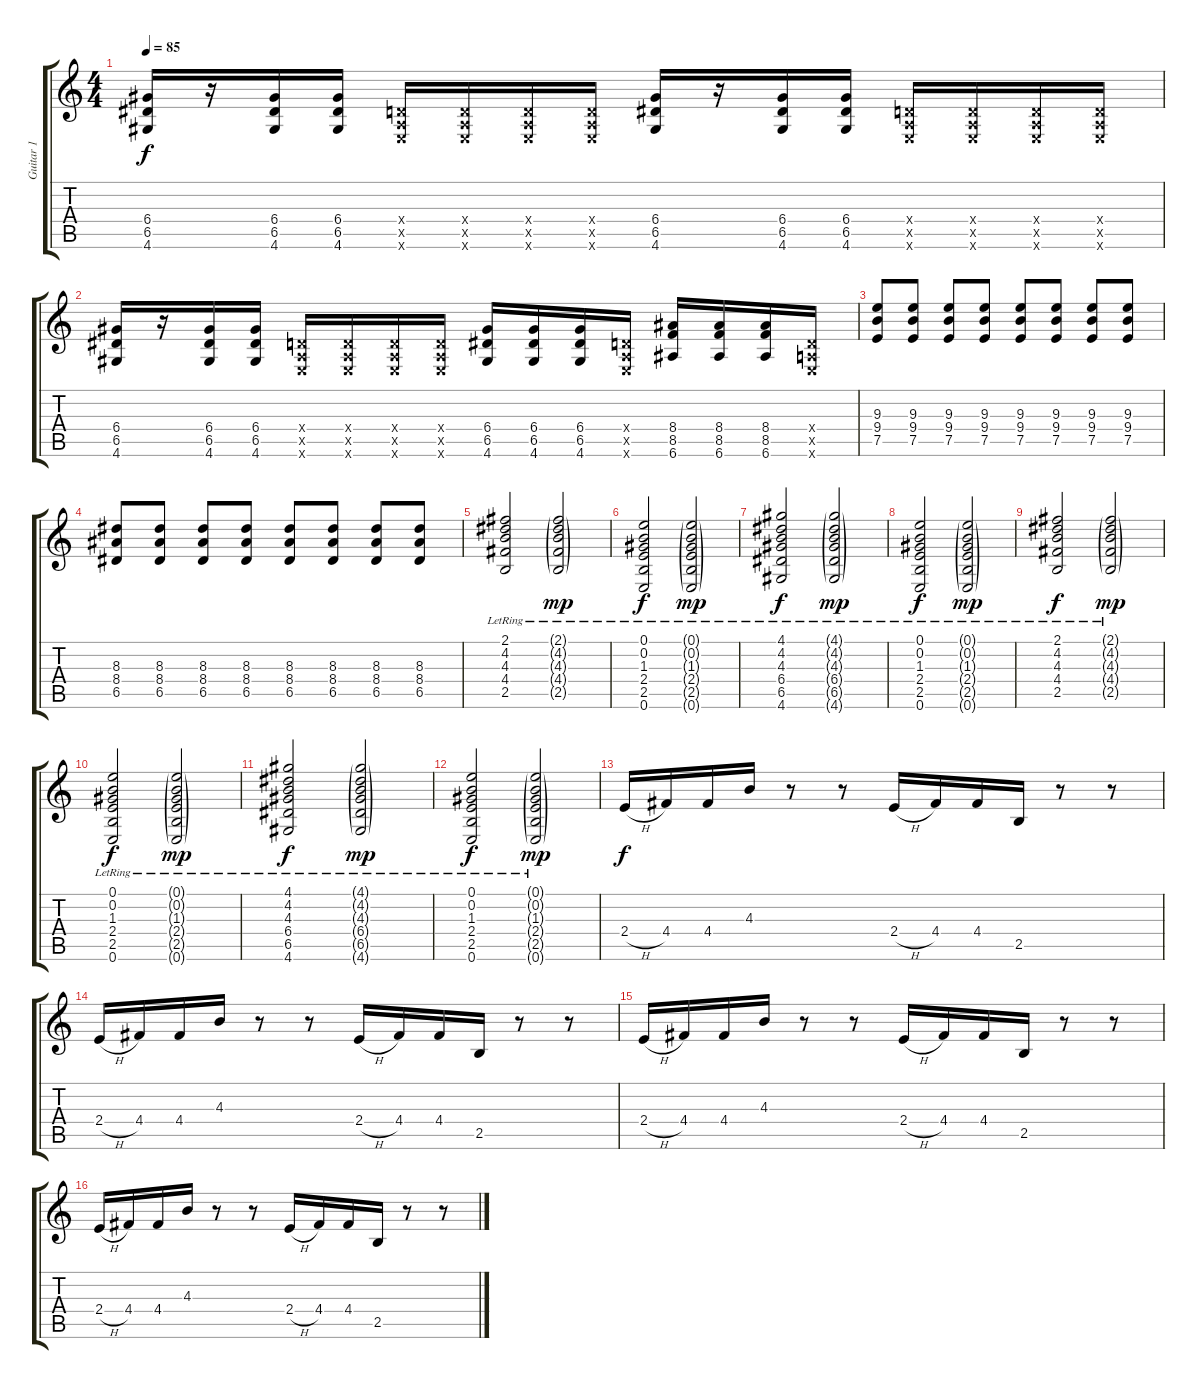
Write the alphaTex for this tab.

\track ("Guitar 1" "Guitar 1") {instrument distortionguitar}
\staff {score tabs}
\tuning (E4 B3 G3 D3 A2 E2) {hide}
\ts (4 4)
\tempo 85
\clef g2
\ks c
(6.4 6.5 4.6).16{dy f} r.16 (6.4 6.5 4.6).16 (6.4 6.5 4.6).16 (0.4{x} 0.5{x} 0.6{x}).16 (0.4{x} 0.5{x} 0.6{x}).16 (0.4{x} 0.5{x} 0.6{x}).16 (0.4{x} 0.5{x} 0.6{x}).16 (6.4 6.5 4.6).16 r.16 (6.4 6.5 4.6).16 (6.4 6.5 4.6).16 (0.4{x} 0.5{x} 0.6{x}).16 (0.4{x} 0.5{x} 0.6{x}).16 (0.4{x} 0.5{x} 0.6{x}).16 (0.4{x} 0.5{x} 0.6{x}).16 |
(6.4 6.5 4.6).16 r.16 (6.4 6.5 4.6).16 (6.4 6.5 4.6).16 (0.4{x} 0.5{x} 0.6{x}).16 (0.4{x} 0.5{x} 0.6{x}).16 (0.4{x} 0.5{x} 0.6{x}).16 (0.4{x} 0.5{x} 0.6{x}).16 (6.4 6.5 4.6).16 (6.4 6.5 4.6).16 (6.4 6.5 4.6).16 (0.4{x} 0.5{x} 0.6{x}).16 (8.4 8.5 6.6).16 (8.4 8.5 6.6).16{beam merge} (8.4 8.5 6.6).16 (0.4{x} 0.5{x} 0.6{x}).16 |
(9.3 9.4 7.5).8 (9.3 9.4 7.5).8 (9.3 9.4 7.5).8 (9.3 9.4 7.5).8 (9.3 9.4 7.5).8 (9.3 9.4 7.5).8 (9.3 9.4 7.5).8 (9.3 9.4 7.5).8 |
(8.3 8.4 6.5).8 (8.3 8.4 6.5).8 (8.3 8.4 6.5).8 (8.3 8.4 6.5).8 (8.3 8.4 6.5).8 (8.3 8.4 6.5).8 (8.3 8.4 6.5).8 (8.3 8.4 6.5).8 |
(2.1{lr} 4.2{lr} 4.3{lr} 4.4{lr} 2.5{lr}).2 (2.1{g lr} 4.2{g lr} 4.3{g lr} 4.4{g lr} 2.5{g lr}).2{dy mp} |
(0.1{lr} 0.2{lr} 1.3{lr} 2.4{lr} 2.5{lr} 0.6{lr}).2{dy f} (0.1{g lr} 0.2{g lr} 1.3{g lr} 2.4{g lr} 2.5{g lr} 0.6{g lr}).2{dy mp} |
(4.1{lr} 4.2{lr} 4.3{lr} 6.4{lr} 6.5{lr} 4.6{lr}).2{dy f} (4.1{g lr} 4.2{g lr} 4.3{g lr} 6.4{g lr} 6.5{g lr} 4.6{g lr}).2{dy mp} |
(0.1{lr} 0.2{lr} 1.3{lr} 2.4{lr} 2.5{lr} 0.6{lr}).2{dy f} (0.1{g lr} 0.2{g lr} 1.3{g lr} 2.4{g lr} 2.5{g lr} 0.6{g lr}).2{dy mp} |
(2.1{lr} 4.2{lr} 4.3{lr} 4.4{lr} 2.5{lr}).2{dy f} (2.1{g lr} 4.2{g lr} 4.3{g lr} 4.4{g lr} 2.5{g lr}).2{dy mp} |
(0.1{lr} 0.2{lr} 1.3{lr} 2.4{lr} 2.5{lr} 0.6{lr}).2{dy f} (0.1{g lr} 0.2{g lr} 1.3{g lr} 2.4{g lr} 2.5{g lr} 0.6{g lr}).2{dy mp} |
(4.1{lr} 4.2{lr} 4.3{lr} 6.4{lr} 6.5{lr} 4.6{lr}).2{dy f} (4.1{g lr} 4.2{g lr} 4.3{g lr} 6.4{g lr} 6.5{g lr} 4.6{g lr}).2{dy mp} |
(0.1{lr} 0.2{lr} 1.3{lr} 2.4{lr} 2.5{lr} 0.6{lr}).2{dy f} (0.1{g lr} 0.2{g lr} 1.3{g lr} 2.4{g lr} 2.5{g lr} 0.6{g lr}).2{dy mp} |
2.4{h}.16{dy f} 4.4.16 4.4.16 4.3.16 r.8 r.8 2.4{h}.16 4.4.16 4.4.16{beam merge} 2.5.16{beam merge} r.8 r.8 |
2.4{h}.16 4.4.16 4.4.16 4.3.16 r.8 r.8 2.4{h}.16 4.4.16 4.4.16{beam merge} 2.5.16{beam merge} r.8 r.8 |
2.4{h}.16 4.4.16 4.4.16 4.3.16 r.8 r.8 2.4{h}.16 4.4.16 4.4.16{beam merge} 2.5.16{beam merge} r.8 r.8 |
2.4{h}.16 4.4.16 4.4.16 4.3.16 r.8 r.8 2.4{h}.16 4.4.16 4.4.16{beam merge} 2.5.16{beam merge} r.8 r.8
